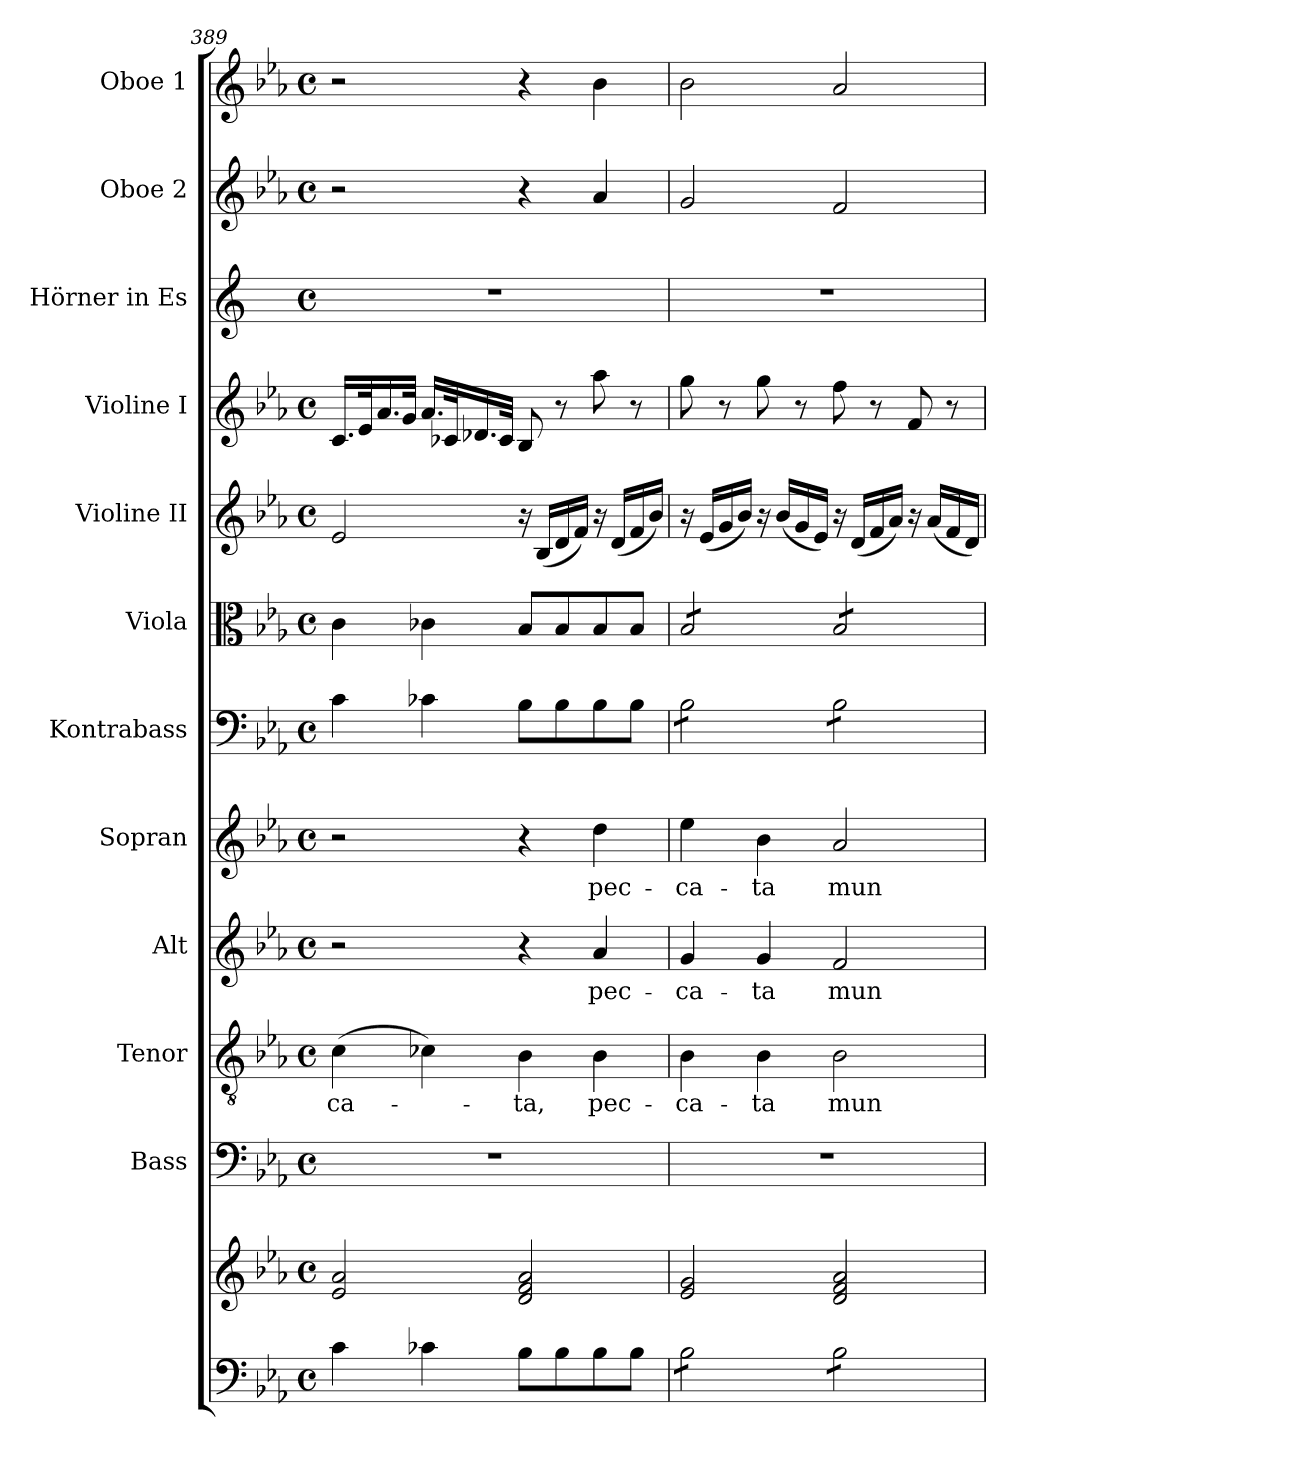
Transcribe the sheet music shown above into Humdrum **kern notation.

**kern	**kern	**kern	**kern	**text	**kern	**text	**kern	**text	**kern	**kern	**kern	**kern	**kern	**kern	**kern
*part12	*part12	*part11	*part10	*part10	*part9	*part9	*part8	*part8	*part7	*part6	*part5	*part4	*part3	*part2	*part1
*staff13	*staff12	*staff11	*staff10	*staff10	*staff9	*staff9	*staff8	*staff8	*staff7	*staff6	*staff5	*staff4	*staff3	*staff2	*staff1
*	*	*I"Bass	*I"Tenor	*	*I"Alt	*	*I"Sopran	*	*I"Kontrabass	*I"Viola	*I"Violine II	*I"Violine I	*I"Hörner in Es	*I"Oboe 2	*I"Oboe 1
*	*	*I'B.	*I'T.	*	*I'A.	*	*I'S.	*	*I'Kb.	*I'Vla.	*I'Vl. II	*I'Vl. I	*	*I'Ob. 2	*I'Ob. 1
*clefF4	*clefG2	*clefF4	*clefGv2	*	*clefG2	*	*clefG2	*	*clefF4	*clefC3	*clefG2	*clefG2	*clefG2	*clefG2	*clefG2
*	*	*	*	*	*	*	*	*	*ITrd7c12	*	*	*	*ITrd5c9	*	*
*k[b-e-a-]	*k[b-e-a-]	*k[b-e-a-]	*k[b-e-a-]	*	*k[b-e-a-]	*	*k[b-e-a-]	*	*k[b-e-a-]	*k[b-e-a-]	*k[b-e-a-]	*k[b-e-a-]	*k[b-e-a-]	*k[b-e-a-]	*k[b-e-a-]
*E-:	*E-:	*E-:	*E-:	*	*E-:	*	*E-:	*	*E-:	*E-:	*E-:	*E-:	*E-:	*E-:	*E-:
*M4/4	*M4/4	*M4/4	*M4/4	*	*M4/4	*	*M4/4	*	*M4/4	*M4/4	*M4/4	*M4/4	*M4/4	*M4/4	*M4/4
*met(c)	*met(c)	*met(c)	*met(c)	*	*met(c)	*	*met(c)	*	*met(c)	*met(c)	*met(c)	*met(c)	*met(c)	*met(c)	*met(c)
=389	=389	=389	=389	=389	=389	=389	=389	=389	=389	=389	=389	=389	=389	=389	=389
!	!	!	!	!LO:LY:b	!	!	!	!	!	!	!	!	!	!	!
4c\	2e-/ 2a-/	1r	(>4c\	-ca-	2r	.	2r	.	4C\	4c\	2e-/	16.c/LL	1r	2r	2r
.	.	.	.	.	.	.	.	.	.	.	.	32e-/k	.	.	.
.	.	.	.	.	.	.	.	.	.	.	.	16.a-/	.	.	.
.	.	.	.	.	.	.	.	.	.	.	.	32g/JJk	.	.	.
4c-X\	.	.	4c-X\)	.	.	.	.	.	4C-X\	4c-X\	.	16.a-/LL	.	.	.
.	.	.	.	.	.	.	.	.	.	.	.	32c-X/k	.	.	.
.	.	.	.	.	.	.	.	.	.	.	.	16.d-X/	.	.	.
.	.	.	.	.	.	.	.	.	.	.	.	32c-/JJk	.	.	.
!	!	!	!	!LO:LY:b	!	!	!	!	!	!	!	!	!	!	!
8B-\L	2d/ 2f/ 2a-/	.	4B-\	-ta,	4r	.	4r	.	8BB-\L	8B-/L	16r	8B-/	.	4r	4r
.	.	.	.	.	.	.	.	.	.	.	(<16B-/LL	.	.	.	.
8B-\	.	.	.	.	.	.	.	.	8BB-\	8B-/	16d/	8r	.	.	.
.	.	.	.	.	.	.	.	.	.	.	16f/JJ)	.	.	.	.
!	!	!	!	!LO:LY:b	!	!LO:LY:b	!	!LO:LY:b	!	!	!	!	!	!	!
8B-\	.	.	4B-\	pec-	4a-/	pec-	4dd\	pec-	8BB-\	8B-/	16r	8aa-\	.	4a-/	4b-\
.	.	.	.	.	.	.	.	.	.	.	(<16d/LL	.	.	.	.
8B-\J	.	.	.	.	.	.	.	.	8BB-\J	8B-/J	16f/	8r	.	.	.
.	.	.	.	.	.	.	.	.	.	.	16b-/JJ)	.	.	.	.
=390	=390	=390	=390	=390	=390	=390	=390	=390	=390	=390	=390	=390	=390	=390	=390
!	!	!	!	!LO:LY:b	!	!LO:LY:b	!	!LO:LY:b	!	!	!	!	!	!	!
*tremolo	*	*	*	*	*	*	*	*	*	*	*	*	*	*	*
*	*	*	*	*	*	*	*	*	*tremolo	*	*	*	*	*	*
*	*	*	*	*	*	*	*	*	*	*tremolo	*	*	*	*	*
8B-\L	2e-/ 2g/	1r	4B-\	-ca-	4g/	-ca-	4ee-\	-ca-	8BB-\L	8B-/L	16r	8gg\	1r	2g/	2b-\
.	.	.	.	.	.	.	.	.	.	.	(<16e-/LL	.	.	.	.
8B-\	.	.	.	.	.	.	.	.	8BB-\	8B-/	16g/	8r	.	.	.
.	.	.	.	.	.	.	.	.	.	.	16b-/JJ)	.	.	.	.
!	!	!	!	!LO:LY:b	!	!LO:LY:b	!	!LO:LY:b	!	!	!	!	!	!	!
8B-\	.	.	4B-\	-ta	4g/	-ta	4b-\	-ta	8BB-\	8B-/	16r	8gg\	.	.	.
.	.	.	.	.	.	.	.	.	.	.	(<16b-/LL	.	.	.	.
8B-\J	.	.	.	.	.	.	.	.	8BB-\J	8B-/J	16g/	8r	.	.	.
.	.	.	.	.	.	.	.	.	.	.	16e-/JJ)	.	.	.	.
!	!	!	!	!LO:LY:b	!	!LO:LY:b	!	!LO:LY:b	!	!	!	!	!	!	!
8B-\L	2d/ 2f/ 2a-/	.	2B-\	mun-	2f/	mun-	2a-/	mun-	8BB-\L	8B-/L	16r	8ff\	.	2f/	2a-/
.	.	.	.	.	.	.	.	.	.	.	(<16d/LL	.	.	.	.
8B-\	.	.	.	.	.	.	.	.	8BB-\	8B-/	16f/	8r	.	.	.
.	.	.	.	.	.	.	.	.	.	.	16a-/JJ)	.	.	.	.
8B-\	.	.	.	.	.	.	.	.	8BB-\	8B-/	16r	8f/	.	.	.
.	.	.	.	.	.	.	.	.	.	.	(<16a-/LL	.	.	.	.
8B-\J	.	.	.	.	.	.	.	.	8BB-\J	8B-/J	16f/	8r	.	.	.
*	*	*	*	*	*	*	*	*	*	*Xtremolo	*	*	*	*	*
*	*	*	*	*	*	*	*	*	*Xtremolo	*	*	*	*	*	*
*Xtremolo	*	*	*	*	*	*	*	*	*	*	*	*	*	*	*
.	.	.	.	.	.	.	.	.	.	.	16d/JJ)	.	.	.	.
=	=	=	=	=	=	=	=	=	=	=	=	=	=	=	=
*-	*-	*-	*-	*-	*-	*-	*-	*-	*-	*-	*-	*-	*-	*-	*-
